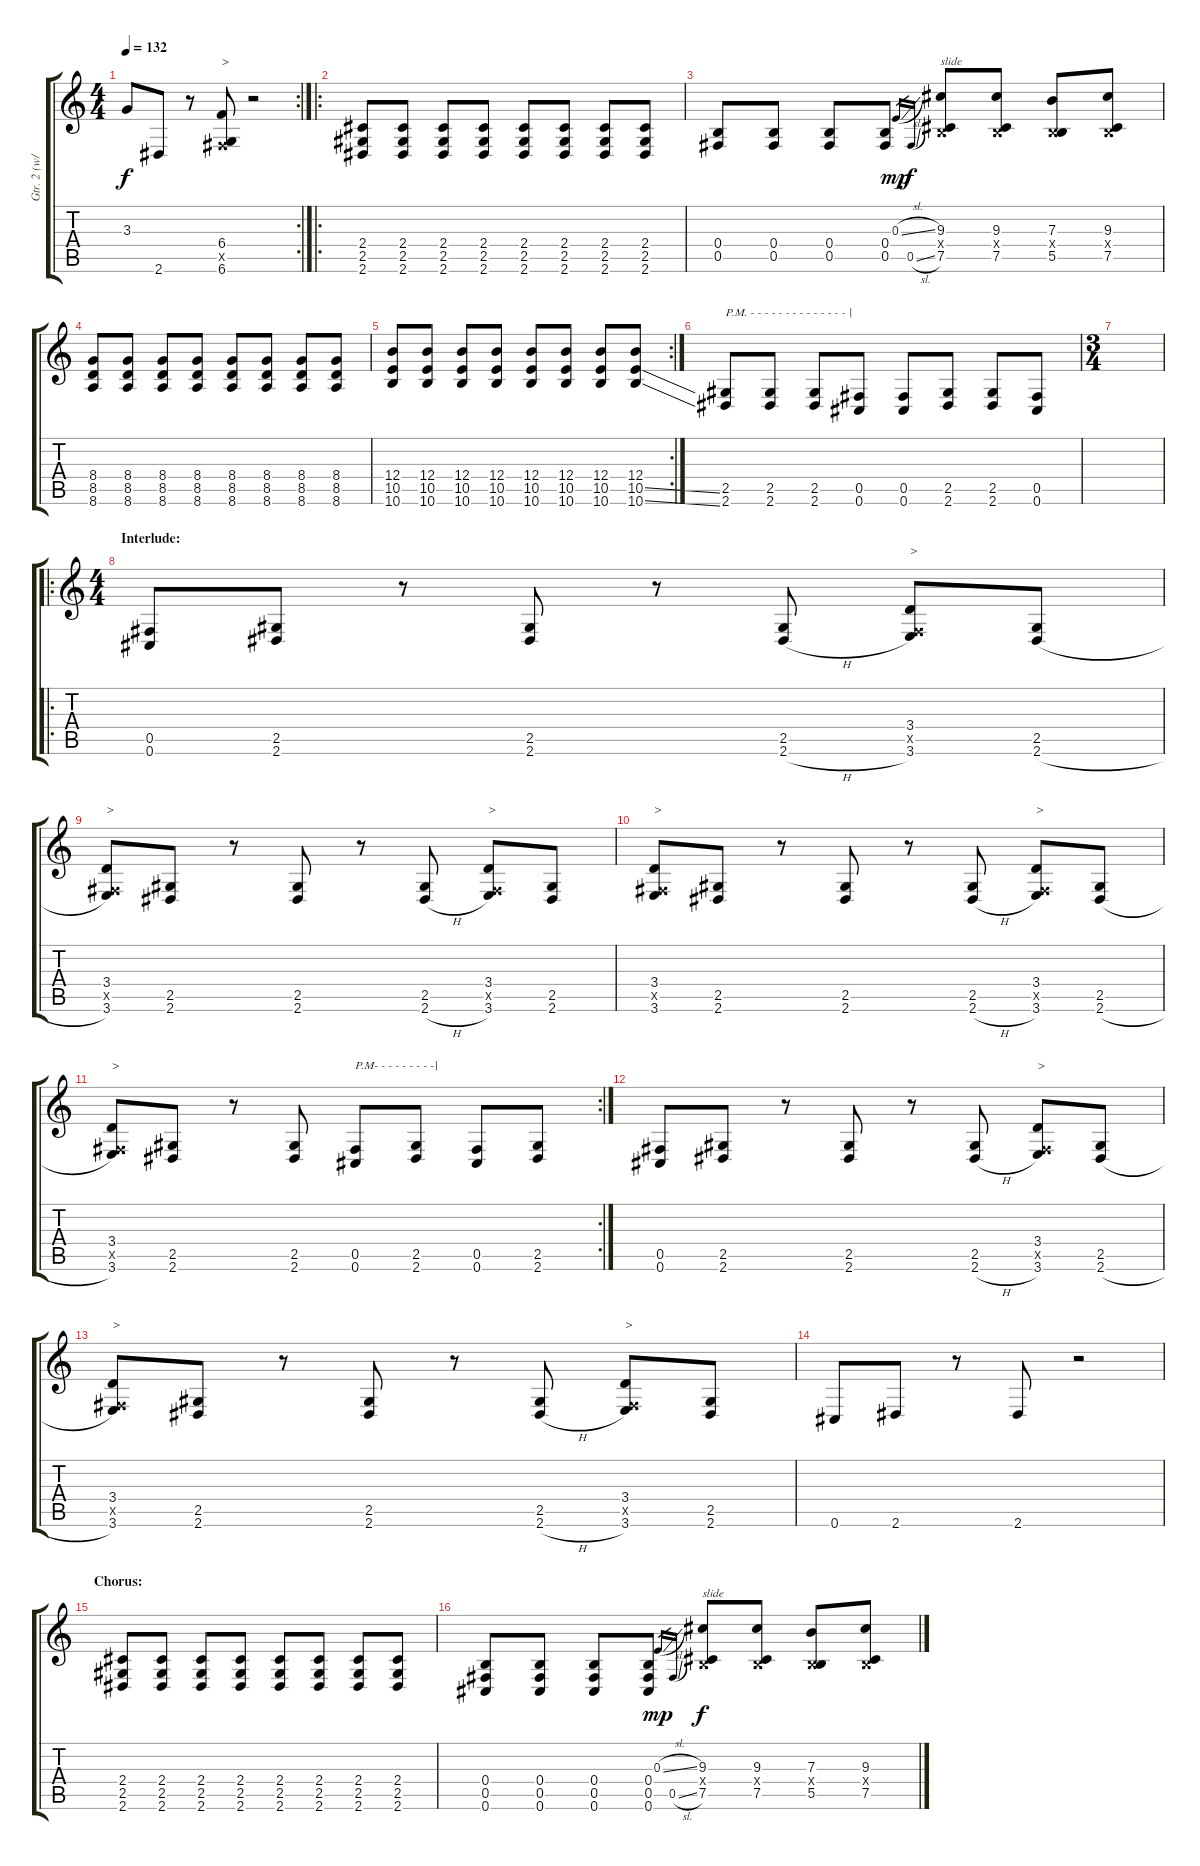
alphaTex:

\track ("Gtr. 2 (w/dist)" "Gtr. 2 (w/") {instrument distortionguitar}
\staff {score tabs}
\tuning (Db4 Ab3 E3 B2 Gb2 Db2) {hide}
\rc 2
\ts (4 4)
\tempo 132
\clef g2
\ks c
3.3.8{dy f} 2.6.8 r.8 (6.4 0.5{x} 6.6).8{txt ">" volume 16 instrument distortionguitar} r.2{volume 9} |
\ro
(2.4 2.5 2.6).8{instrument distortionguitar} (2.4 2.5 2.6).8 (2.4 2.5 2.6).8 (2.4 2.5 2.6).8 (2.4 2.5 2.6).8 (2.4 2.5 2.6).8 (2.4 2.5 2.6).8 (2.4 2.5 2.6).8 |
(0.4 0.5).8 (0.4 0.5).8 (0.4 0.5).8 (0.4 0.5).8 0.3{sl}.16{gr dy mp} 0.5{sl}.16{gr dy f} (9.3 0.4{x} 7.5).8{txt "slide"} (9.3 0.4{x} 7.5).8 (7.3 0.4{x} 5.5).8 (9.3 0.4{x} 7.5).8 |
(8.4 8.5 8.6).8 (8.4 8.5 8.6).8 (8.4 8.5 8.6).8 (8.4 8.5 8.6).8 (8.4 8.5 8.6).8 (8.4 8.5 8.6).8 (8.4 8.5 8.6).8 (8.4 8.5 8.6).8 |
\rc 2
(12.4 10.5 10.6).8 (12.4 10.5 10.6).8 (12.4 10.5 10.6).8 (12.4 10.5 10.6).8 (12.4 10.5 10.6).8 (12.4 10.5 10.6).8 (12.4 10.5 10.6).8 (12.4 10.5{ss} 10.6{ss}).8 |
(2.5 2.6).8{txt "P.M. - - - - - - - - - - - - - - |" instrument electricguitarmuted} (2.5 2.6).8 (2.5 2.6).8 (0.5 0.6).8 (0.5 0.6).8 (2.5 2.6).8 (2.5 2.6).8 (0.5 0.6).8 |
\ts (3 4)
|
\ro
\ts (4 4)
\section ("" "Interlude:")
(0.5 0.6).8{instrument distortionguitar} (2.5 2.6).8 r.8 (2.5 2.6).8 r.8 (2.5 2.6{h}).8 (3.4 0.5{x} 3.6).8{txt ">" volume 16} (2.5 2.6{h}).8{volume 9} |
(3.4 0.5{x} 3.6).8{txt ">" volume 16} (2.5 2.6).8{volume 9} r.8 (2.5 2.6).8 r.8 (2.5 2.6{h}).8 (3.4 0.5{x} 3.6).8{txt ">" volume 16} (2.5 2.6).8{volume 9} |
(3.4 0.5{x} 3.6).8{txt ">" volume 16} (2.5 2.6).8{volume 9} r.8 (2.5 2.6).8 r.8 (2.5 2.6{h}).8 (3.4 0.5{x} 3.6).8{txt ">" volume 16} (2.5 2.6{h}).8{volume 9} |
\rc 2
(3.4 0.5{x} 3.6).8{txt ">" volume 16} (2.5 2.6).8{volume 9} r.8 (2.5 2.6).8 (0.5 0.6).8{txt "P.M- - - - - - - - -|" instrument electricguitarmuted} (2.5 2.6).8 (0.5 0.6).8 (2.5 2.6).8 |
(0.5 0.6).8{instrument distortionguitar} (2.5 2.6).8 r.8 (2.5 2.6).8 r.8 (2.5 2.6{h}).8 (3.4 0.5{x} 3.6).8{txt ">" volume 16} (2.5 2.6{h}).8{volume 9} |
(3.4 0.5{x} 3.6).8{txt ">" volume 16} (2.5 2.6).8{volume 9} r.8 (2.5 2.6).8 r.8 (2.5 2.6{h}).8 (3.4 0.5{x} 3.6).8{txt ">" volume 16} (2.5 2.6).8{volume 9} |
0.6.8 2.6.8 r.8 2.6.8 r.2 |
\section ("" "Chorus:")
(2.4 2.5 2.6).8 (2.4 2.5 2.6).8 (2.4 2.5 2.6).8 (2.4 2.5 2.6).8 (2.4 2.5 2.6).8 (2.4 2.5 2.6).8 (2.4 2.5 2.6).8 (2.4 2.5 2.6).8 |
(0.4 0.5 0.6).8 (0.4 0.5 0.6).8 (0.4 0.5 0.6).8 (0.4 0.5 0.6).8 0.3{sl}.16{gr dy mp} 0.5{sl}.16{gr} (9.3 0.4{x} 7.5).8{txt "slide" dy f} (9.3 0.4{x} 7.5).8 (7.3 0.4{x} 5.5).8 (9.3 0.4{x} 7.5).8
